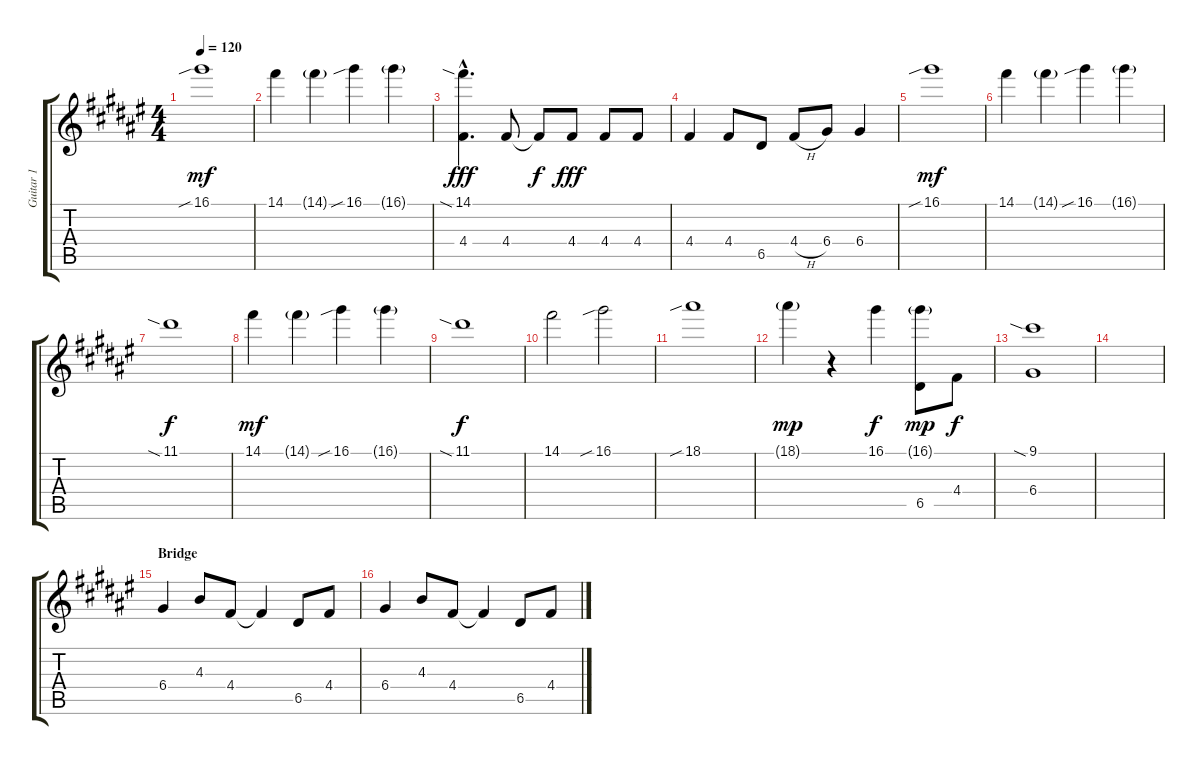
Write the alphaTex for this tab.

\track ("Guitar 1" "Guitar 1") {instrument electricguitarclean}
\staff {score tabs}
\tuning (E4 B3 G3 D3 A2 E2) {hide}
\ts (4 4)
\tempo 120
\clef g2
\ks f#
16.1{sib}.1{dy mf} |
14.1.4 14.1{g}.4 16.1{sib}.4 16.1{g}.4 |
(14.1{sia hac} 4.4{hac}).4{d dy fff} 4.4.8 4.4{t}.8{dy f} 4.4.8{dy fff} 4.4.8 4.4.8 |
4.4.4 4.4.8 6.5.8 4.4{h}.8 6.4.8 6.4.4 |
16.1{sib}.1{dy mf} |
14.1.4 14.1{g}.4 16.1{sib}.4 16.1{g}.4 |
11.1{sia}.1{dy f} |
14.1.4{dy mf} 14.1{g}.4 16.1{sib}.4 16.1{g}.4 |
11.1{sia}.1{dy f} |
14.1.2 16.1{sib}.2 |
18.1{sib}.1 |
18.1{g}.4{dy mp} r.4 16.1.4{dy f} (16.1{g} 6.5).8{dy mp} 4.4.8{dy f} |
(9.1{sia} 6.4).1 |
|
\section ("" "Bridge")
6.4.4 4.3.8 4.4.8 4.4{t}.4 6.5.8 4.4.8 |
6.4.4 4.3.8 4.4.8 4.4{t}.4 6.5.8 4.4.8
